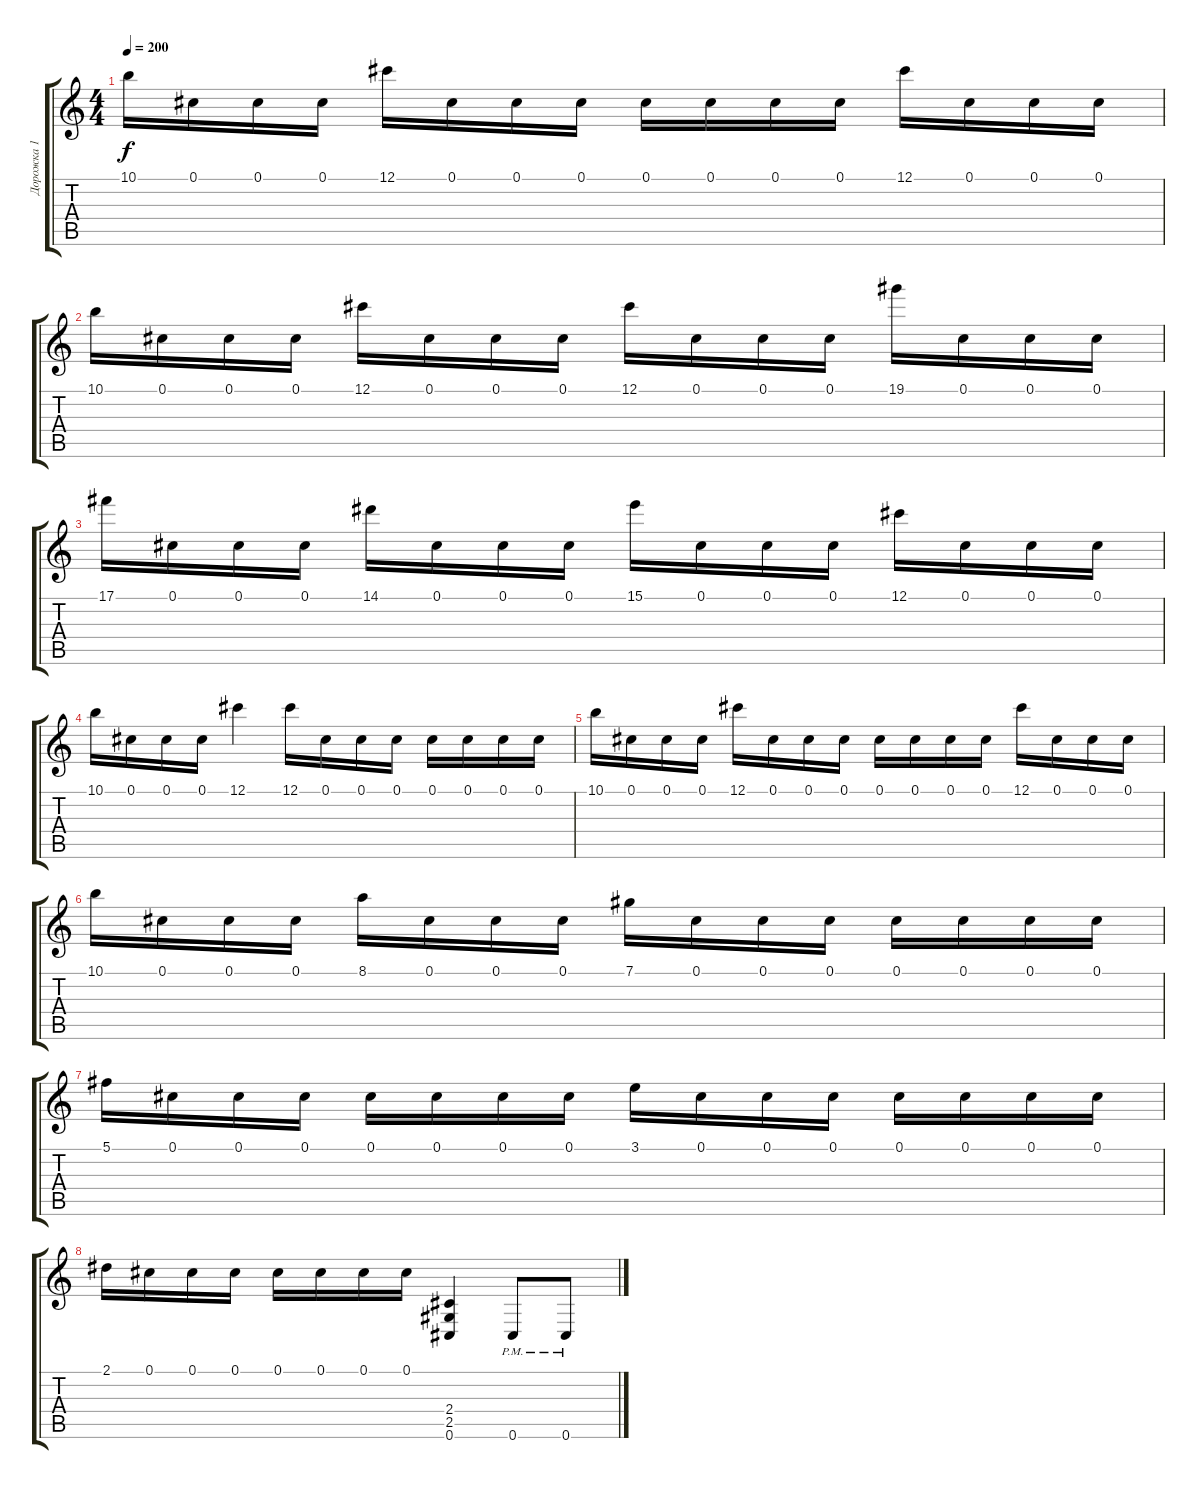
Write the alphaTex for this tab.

\track ("Дорожка 1" "Дорожка 1") {instrument overdrivenguitar}
\staff {score tabs}
\tuning (Db4 Ab3 E3 B2 Gb2 Db2) {hide}
\ts (4 4)
\tempo 200
\clef g2
\ks c
10.1.16{dy f} 0.1.16 0.1.16 0.1.16 12.1.16 0.1.16 0.1.16 0.1.16 0.1.16 0.1.16 0.1.16 0.1.16 12.1.16 0.1.16 0.1.16 0.1.16 |
10.1.16 0.1.16 0.1.16 0.1.16 12.1.16 0.1.16 0.1.16 0.1.16 12.1.16 0.1.16 0.1.16 0.1.16 19.1.16 0.1.16 0.1.16 0.1.16 |
17.1.16 0.1.16 0.1.16 0.1.16 14.1.16 0.1.16 0.1.16 0.1.16 15.1.16 0.1.16 0.1.16 0.1.16 12.1.16 0.1.16 0.1.16 0.1.16 |
10.1.16 0.1.16 0.1.16 0.1.16 12.1.4 12.1.16 0.1.16 0.1.16 0.1.16 0.1.16 0.1.16 0.1.16 0.1.16 |
10.1.16 0.1.16 0.1.16 0.1.16 12.1.16 0.1.16 0.1.16 0.1.16 0.1.16 0.1.16 0.1.16 0.1.16 12.1.16 0.1.16 0.1.16 0.1.16 |
10.1.16 0.1.16 0.1.16 0.1.16 8.1.16 0.1.16 0.1.16 0.1.16 7.1.16 0.1.16 0.1.16 0.1.16 0.1.16 0.1.16 0.1.16 0.1.16 |
5.1.16 0.1.16 0.1.16 0.1.16 0.1.16 0.1.16 0.1.16 0.1.16 3.1.16 0.1.16 0.1.16 0.1.16 0.1.16 0.1.16 0.1.16 0.1.16 |
2.1.16 0.1.16 0.1.16 0.1.16 0.1.16 0.1.16 0.1.16 0.1.16 (2.4 2.5 0.6).4 0.6{pm}.8 0.6{pm}.8
